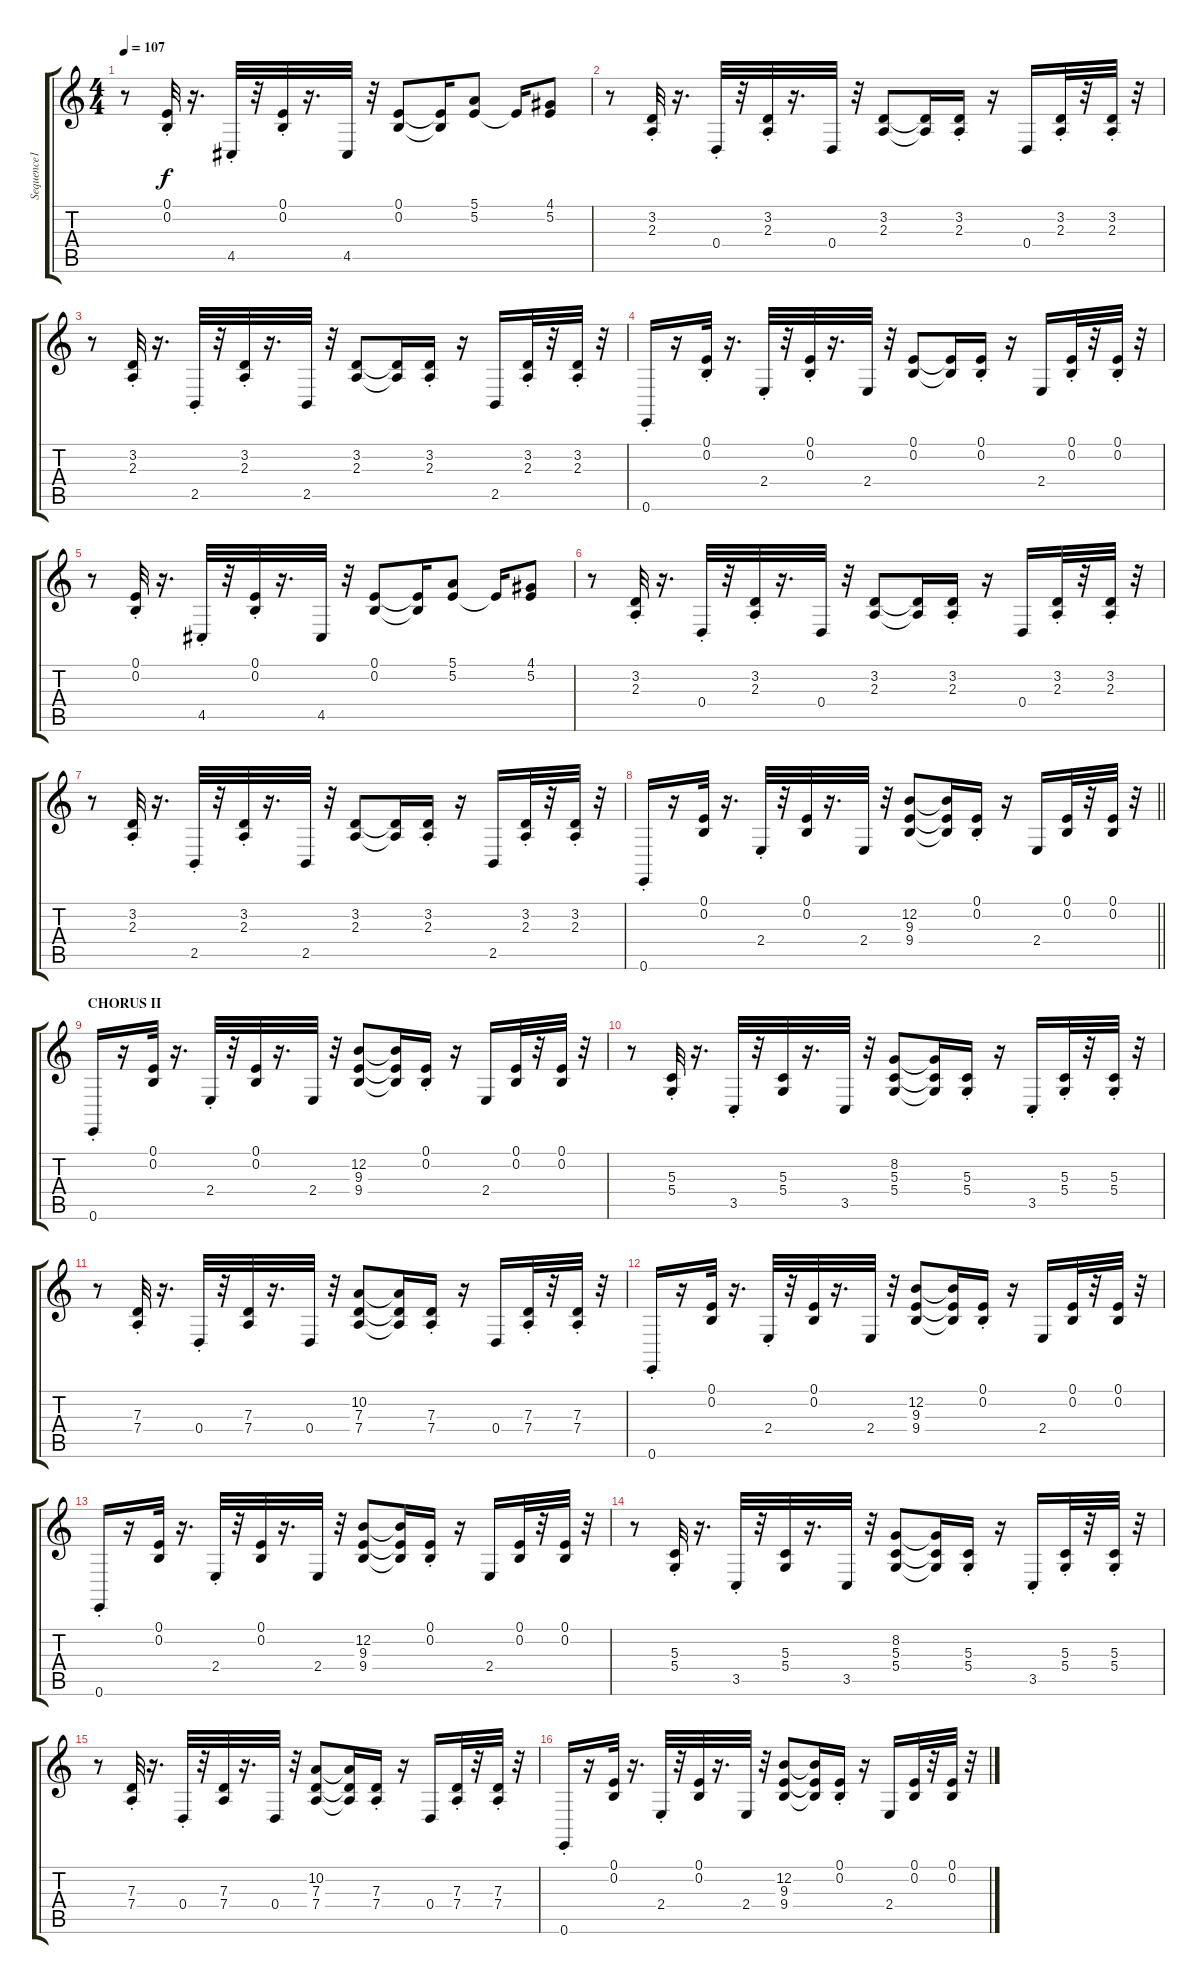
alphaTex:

\track ("Sequence1" "Sequence1") {instrument clavinet}
\staff {score tabs}
\tuning (E4 B3 G3 D3 A2 E2) {hide}
\ts (4 4)
\tempo 107
\clef g2
\ks c
r.8{dy f} (0.1 0.2{st}).32 r.16{d} 4.5{st}.32 r.32 (0.1 0.2{st}).32 r.16{d} 4.5.32 r.32 (0.1 0.2).8 (0.1{t} 0.2{t}).16 (5.1 5.2).8 5.2{t}.16 (4.1 5.2).8 |
r.8 (3.2 2.3{st}).32 r.16{d} 0.4{st}.32 r.32 (3.2 2.3{st}).32 r.16{d} 0.4.32 r.32 (3.2 2.3).8 (3.2{t} 2.3{t}).16 (3.2 2.3{st}).16 r.16 0.4.16 (3.2 2.3{st}).32 r.32 (3.2 2.3{st}).32 r.32 |
r.8 (3.2 2.3{st}).32 r.16{d} 2.5{st}.32 r.32 (3.2 2.3{st}).32 r.16{d} 2.5.32 r.32 (3.2 2.3).8 (3.2{t} 2.3{t}).16 (3.2 2.3{st}).16 r.16 2.5.16 (3.2 2.3{st}).32 r.32 (3.2 2.3{st}).32 r.32 |
0.6{st}.16 r.16 (0.1 0.2{st}).32 r.16{d} 2.4{st}.32 r.32 (0.1 0.2{st}).32 r.16{d} 2.4.32 r.32 (0.1 0.2).8 (0.1{t} 0.2{t}).16 (0.1 0.2{st}).16 r.16 2.4.16 (0.1 0.2{st}).32 r.32 (0.1 0.2{st}).32 r.32 |
r.8 (0.1 0.2{st}).32 r.16{d} 4.5{st}.32 r.32 (0.1 0.2{st}).32 r.16{d} 4.5.32 r.32 (0.1 0.2).8 (0.1{t} 0.2{t}).16 (5.1 5.2).8 5.2{t}.16 (4.1 5.2).8 |
r.8 (3.2 2.3{st}).32 r.16{d} 0.4{st}.32 r.32 (3.2 2.3{st}).32 r.16{d} 0.4.32 r.32 (3.2 2.3).8 (3.2{t} 2.3{t}).16 (3.2 2.3{st}).16 r.16 0.4.16 (3.2 2.3{st}).32 r.32 (3.2 2.3{st}).32 r.32 |
r.8 (3.2 2.3{st}).32 r.16{d} 2.5{st}.32 r.32 (3.2 2.3{st}).32 r.16{d} 2.5.32 r.32 (3.2 2.3).8 (3.2{t} 2.3{t}).16 (3.2 2.3{st}).16 r.16 2.5.16 (3.2 2.3{st}).32 r.32 (3.2 2.3{st}).32 r.32 |
\barLineRight lightlight
0.6{st}.16 r.16 (0.1 0.2).32 r.16{d} 2.4{st}.32 r.32 (0.1 0.2).32 r.16{d} 2.4.32 r.32 (12.2 9.3 9.4).8 (12.2{t} 9.3{t} 9.4{t}).16 (0.1 0.2{st}).16 r.16 2.4.16 (0.1 0.2).32 r.32 (0.1 0.2).32 r.32 |
\section ("" "CHORUS II")
0.6{st}.16 r.16 (0.1 0.2).32 r.16{d} 2.4{st}.32 r.32 (0.1 0.2).32 r.16{d} 2.4.32 r.32 (12.2 9.3 9.4).8 (12.2{t} 9.3{t} 9.4{t}).16 (0.1 0.2{st}).16 r.16 2.4.16 (0.1 0.2).32 r.32 (0.1 0.2).32 r.32 |
r.8 (5.3 5.4{st}).32 r.16{d} 3.5{st}.32 r.32 (5.3 5.4).32 r.16{d} 3.5.32 r.32 (8.2 5.3 5.4).8 (8.2{t} 5.3{t} 5.4{t}).16 (5.3 5.4{st}).16 r.16 3.5{st}.16 (5.3 5.4{st}).32 r.32 (5.3 5.4{st}).32 r.32 |
r.8 (7.3 7.4{st}).32 r.16{d} 0.4{st}.32 r.32 (7.3 7.4).32 r.16{d} 0.4.32 r.32 (10.2 7.3 7.4).8 (10.2{t} 7.3{t} 7.4{t}).16 (7.3 7.4{st}).16 r.16 0.4.16 (7.3 7.4{st}).32 r.32 (7.3 7.4{st}).32 r.32 |
0.6{st}.16 r.16 (0.1 0.2).32 r.16{d} 2.4{st}.32 r.32 (0.1 0.2).32 r.16{d} 2.4.32 r.32 (12.2 9.3 9.4).8 (12.2{t} 9.3{t} 9.4{t}).16 (0.1 0.2{st}).16 r.16 2.4.16 (0.1 0.2).32 r.32 (0.1 0.2).32 r.32 |
0.6{st}.16 r.16 (0.1 0.2).32 r.16{d} 2.4{st}.32 r.32 (0.1 0.2).32 r.16{d} 2.4.32 r.32 (12.2 9.3 9.4).8 (12.2{t} 9.3{t} 9.4{t}).16 (0.1 0.2{st}).16 r.16 2.4.16 (0.1 0.2).32 r.32 (0.1 0.2).32 r.32 |
r.8 (5.3 5.4{st}).32 r.16{d} 3.5{st}.32 r.32 (5.3 5.4).32 r.16{d} 3.5.32 r.32 (8.2 5.3 5.4).8 (8.2{t} 5.3{t} 5.4{t}).16 (5.3 5.4{st}).16 r.16 3.5{st}.16 (5.3 5.4{st}).32 r.32 (5.3 5.4{st}).32 r.32 |
r.8 (7.3 7.4{st}).32 r.16{d} 0.4{st}.32 r.32 (7.3 7.4).32 r.16{d} 0.4.32 r.32 (10.2 7.3 7.4).8 (10.2{t} 7.3{t} 7.4{t}).16 (7.3 7.4{st}).16 r.16 0.4.16 (7.3 7.4{st}).32 r.32 (7.3 7.4{st}).32 r.32 |
0.6{st}.16 r.16 (0.1 0.2).32 r.16{d} 2.4{st}.32 r.32 (0.1 0.2).32 r.16{d} 2.4.32 r.32 (12.2 9.3 9.4).8 (12.2{t} 9.3{t} 9.4{t}).16 (0.1 0.2{st}).16 r.16 2.4.16 (0.1 0.2).32 r.32 (0.1 0.2).32 r.32
